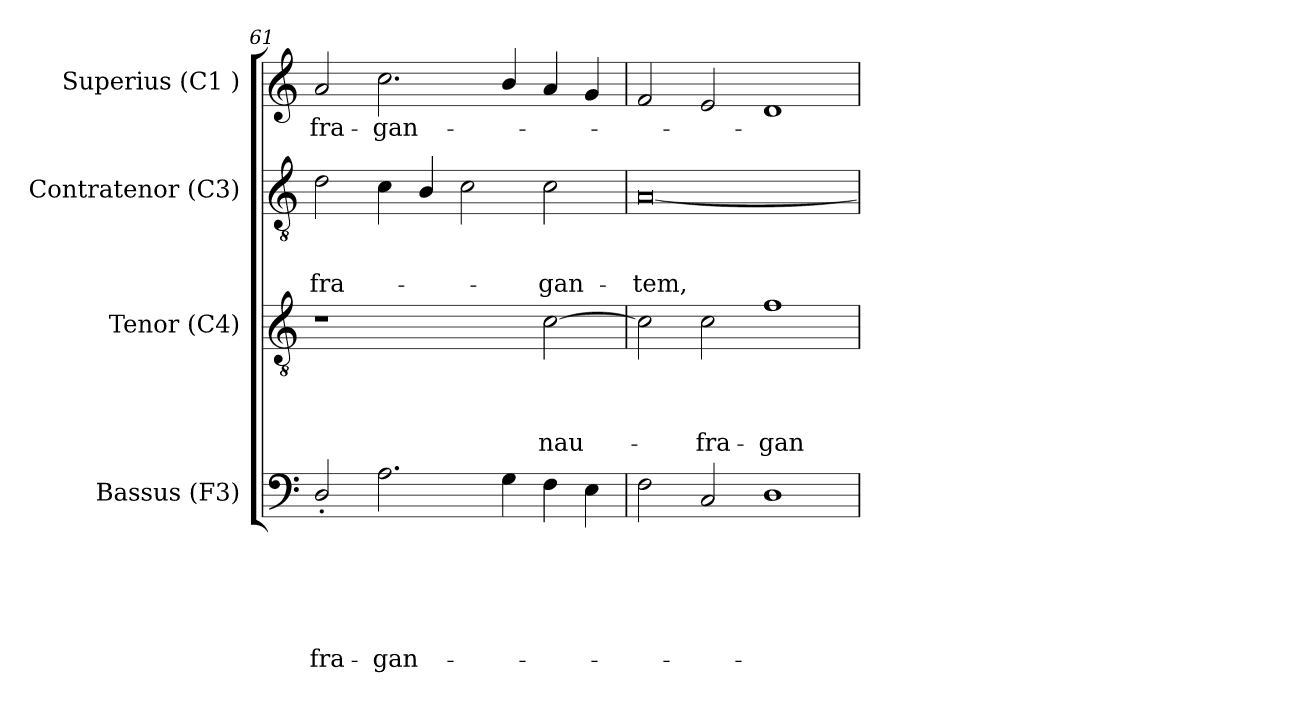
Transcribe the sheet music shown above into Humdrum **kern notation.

**kern	**text	**text	**text	**text	**text	**text	**kern	**text	**text	**text	**text	**kern	**text	**text	**text	**kern	**text
*part4	*part4	*part4	*part4	*part4	*part4	*part4	*part3	*part3	*part3	*part3	*part3	*part2	*part2	*part2	*part2	*part1	*part1
*staff4	*staff4	*staff4	*staff4	*staff4	*staff4	*staff4	*staff3	*staff3	*staff3	*staff3	*staff3	*staff2	*staff2	*staff2	*staff2	*staff1	*staff1
*I"Bassus (F3)	*	*	*	*	*	*	*I"Tenor (C4)	*	*	*	*	*I"Contratenor (C3)	*	*	*	*I"Superius (C1 )	*
*I'Bass.	*	*	*	*	*	*	*I'T.	*	*	*	*	*I'C.	*	*	*	*I'S.	*
!!LO:LB:g=z
*clefF4	*	*	*	*	*	*	*clefGv2	*	*	*	*	*clefGv2	*	*	*	*clefG2	*
*k[]	*	*	*	*	*	*	*k[]	*	*	*	*	*k[]	*	*	*	*k[]	*
*C:	*	*	*	*	*	*	*C:	*	*	*	*	*C:	*	*	*	*C:	*
=61	=61	=61	=61	=61	=61	=61	=61	=61	=61	=61	=61	=61	=61	=61	=61	=61	=61
!	!	!	!	!	!	!LO:LY:b	!	!	!	!	!	!	!	!	!LO:LY:b	!	!LO:LY:b
2D'>/	.	.	.	.	.	-fra-	1r	.	.	.	.	2d\	.	.	-fra-	2a/	-fra-
!	!	!	!	!	!	!LO:LY:b	!	!	!	!	!	!	!	!	!	!	!LO:LY:b
2.A\	.	.	.	.	.	-gan-	.	.	.	.	.	4c\	.	.	.	2.cc\	-gan-
.	.	.	.	.	.	.	.	.	.	.	.	4B/	.	.	.	.	.
.	.	.	.	.	.	.	2ryy	.	.	.	.	2c\	.	.	.	.	.
4G\	.	.	.	.	.	.	.	.	.	.	.	.	.	.	.	4b/	.
!	!	!	!	!	!	!	!	!	!	!	!LO:LY:b	!	!	!	!LO:LY:b	!	!
4F\	.	.	.	.	.	.	[>2c\	.	.	.	nau-	2c\	.	.	-gan-	4a/	.
4E\	.	.	.	.	.	.	.	.	.	.	.	.	.	.	.	4g/	.
=62	=62	=62	=62	=62	=62	=62	=62	=62	=62	=62	=62	=62	=62	=62	=62	=62	=62
!	!	!	!	!	!	!	!	!	!	!	!	!	!	!	!LO:LY:b	!	!
2F\	.	.	.	.	.	.	2c\]	.	.	.	.	[<0A	.	.	-tem,	2f/	.
!	!	!	!	!	!	!	!	!	!	!	!LO:LY:b	!	!	!	!	!	!
2C/	.	.	.	.	.	.	2c\	.	.	.	-fra-	.	.	.	.	2e/	.
!	!	!	!	!	!	!	!	!	!	!	!LO:LY:b	!	!	!	!	!	!
1D	.	.	.	.	.	.	1f	.	.	.	-gan-	.	.	.	.	1d	.
=	=	=	=	=	=	=	=	=	=	=	=	=	=	=	=	=	=
*-	*-	*-	*-	*-	*-	*-	*-	*-	*-	*-	*-	*-	*-	*-	*-	*-	*-
